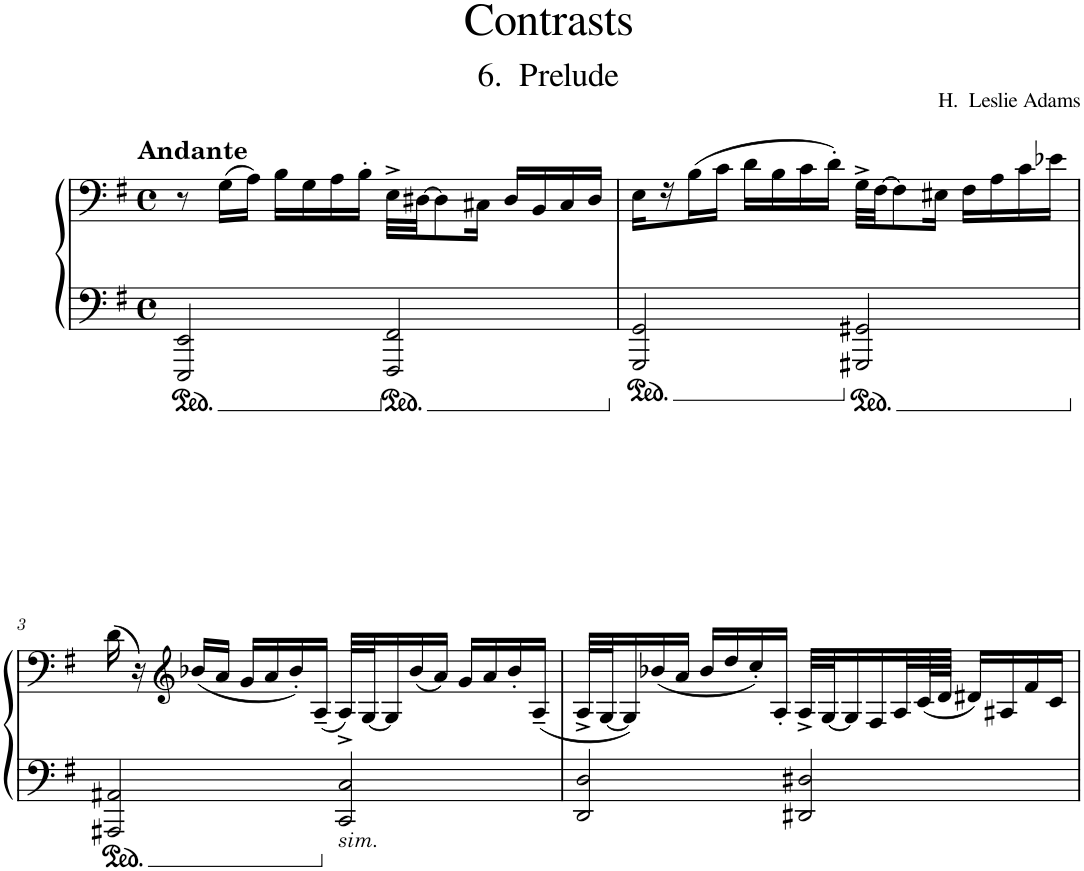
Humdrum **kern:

**kern	**kern
*part1	*part1
*staff2	*staff1
*I"Piano	*
*I'Pno.	*
*clefF4	*clefF4
*k[f#]	*k[f#]
*M4/4	*M4/4
*met(c)	*met(c)
=1	=1
!	!LO:TX:a:B:t=Andante
2EEE/ 2EE/	8r
.	(16G\LL
.	16A\JJ)
.	16B\LL
.	16G\
.	16A\
.	16B'\JJ
2FFF#/ 2FF#/	32E^\LLL
.	[32D#X\JJ
.	8D#\]
.	16C#X\Jk
.	16D#/LL
.	16BB/
.	16C#/
.	16D#/JJ
=2	=2
2GGG/ 2GG/	16E\LL
.	16r
.	(16B\
.	16c\JJ
.	16d\LL
.	16B\
.	16c\
.	16d'\JJ)
2GGG#X/ 2GG#X/	32G^\LLL
.	[32F#\JJ
.	8F#\]
.	16E#X\Jk
.	16F#\LL
.	16A\
.	16c\
.	16e-X\JJ
!!LO:LB:g=z
=3	=3
2AAA#X/ 2AA#X/	(16d\
.	16r)
*	*clefG2
.	(16b-X/LL
.	16a/JJ
.	16g/LL
.	16a/
.	16b-'/)
.	(16A~/JJ
!LO:TX:b:i:t=sim.	!
2CC/ 2C/	32A^/LLL)
.	[32G/J
.	16G/]
.	(16b-/
.	16a/JJ)
.	16g/LL
.	16a/
.	16b-'/
.	(16A~/JJ
=4	=4
2DD/ 2D/	32A^/LLL
.	[32G/J
.	16G/])
.	(16b-X/
.	16a/JJ
.	16b-/LL
.	16dd/
.	16cc'/)
.	16A'/JJ
2DD#X/ 2D#X/	32A^/LLL
.	[32G/J
.	16G/]
.	16F#/
.	32A/L
.	(64c/L
.	64d/JJJJ
.	16d#X/LL)
.	16A#X/
.	16f#/
.	16c/JJ
=	=
*-	*-
